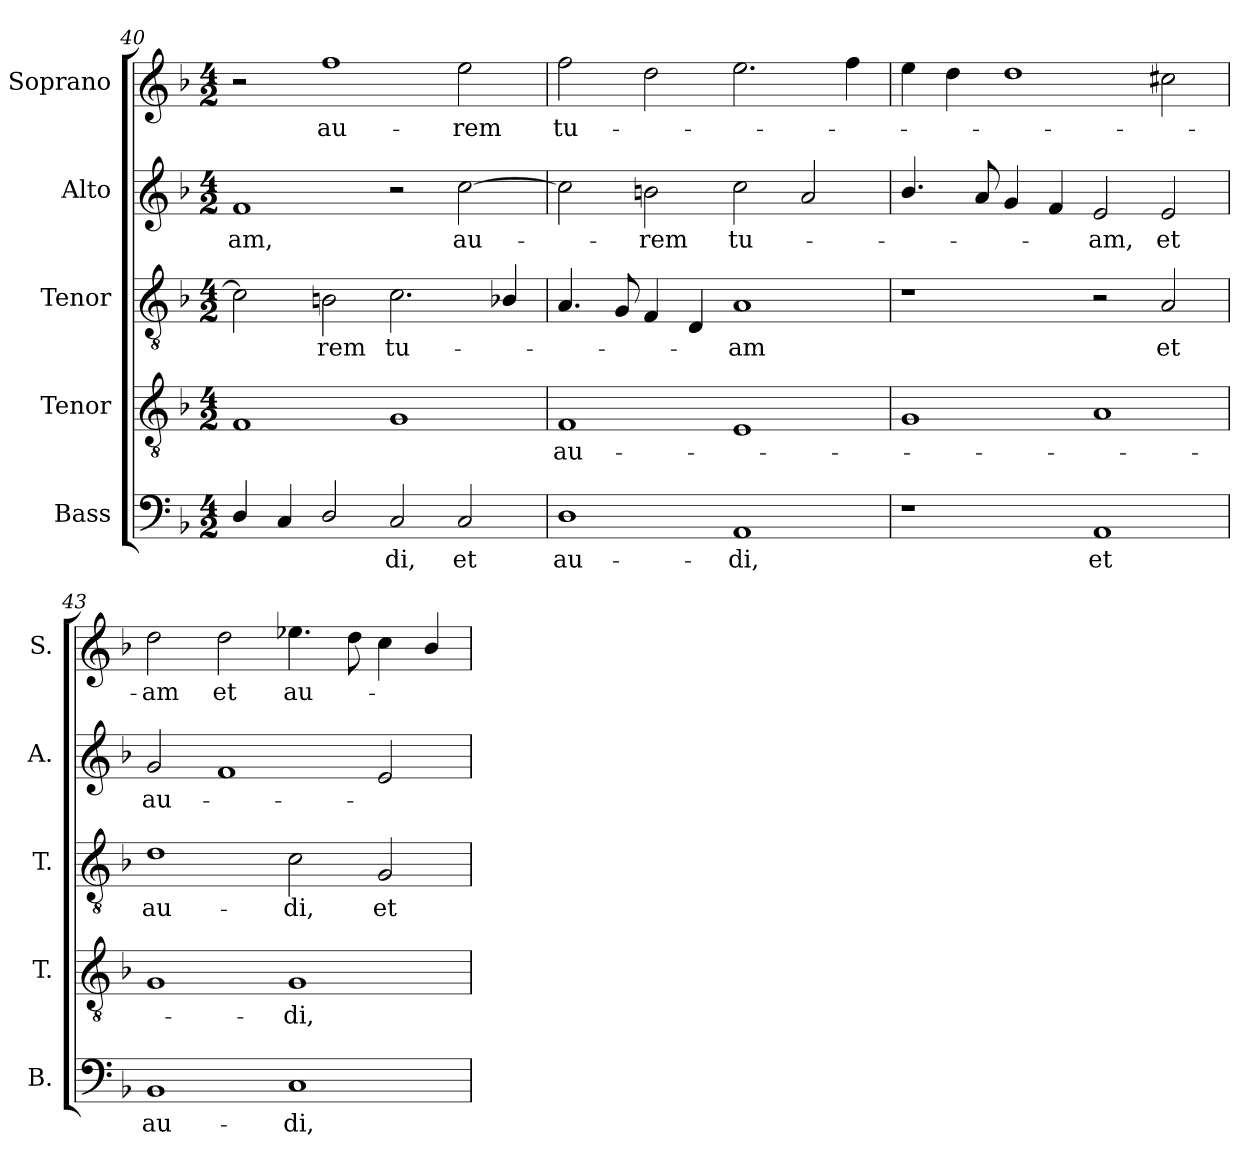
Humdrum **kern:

**kern	**text	**kern	**text	**kern	**text	**kern	**text	**kern	**text
*part5	*part5	*part4	*part4	*part3	*part3	*part2	*part2	*part1	*part1
*staff5	*staff5	*staff4	*staff4	*staff3	*staff3	*staff2	*staff2	*staff1	*staff1
*I"Bass	*	*I"Tenor	*	*I"Tenor	*	*I"Alto	*	*I"Soprano	*
*I'B.	*	*I'T.	*	*I'T.	*	*I'A.	*	*I'S.	*
!!LO:LB:g=z
*clefF4	*	*clefGv2	*	*clefGv2	*	*clefG2	*	*clefG2	*
*	*	*ITrd7c12	*	*ITrd7c12	*	*	*	*	*
*k[b-]	*	*k[b-]	*	*k[b-]	*	*k[b-]	*	*k[b-]	*
*F:	*	*F:	*	*F:	*	*F:	*	*F:	*
*M4/2	*	*M4/2	*	*M4/2	*	*M4/2	*	*M4/2	*
=40	=40	=40	=40	=40	=40	=40	=40	=40	=40
!	!	!	!	!	!	!	!LO:LY:b:color=#000000	!	!
4Di/	.	1FFi	.	2Ci\]	.	1fi	-am,	2r	.
4Ci/	.	.	.	.	.	.	.	.	.
!	!	!	!	!	!LO:LY:b:color=#000000	!	!	!	!
!	!	!	!	!	!	!	!	!	!LO:LY:b:color=#000000
2Di/	.	.	.	2BBni\	-rem	.	.	1ffi	au-
!	!LO:LY:b:color=#000000	!	!	!	!	!	!	!	!
!	!	!	!	!	!LO:LY:b:color=#000000	!	!	!	!
2Ci/	-di,	1GGi	.	2.Ci\	tu-	2r	.	.	.
!	!LO:LY:b:color=#000000	!	!	!	!	!	!	!	!
!	!	!	!	!	!	!	!LO:LY:b:color=#000000	!	!
!	!	!	!	!	!	!	!	!	!LO:LY:b:color=#000000
2Ci/	et	.	.	.	.	[2cci\	au-	2eei\	-rem
.	.	.	.	4BB-Xi/	.	.	.	.	.
=41	=41	=41	=41	=41	=41	=41	=41	=41	=41
!	!LO:LY:b:color=#000000	!	!	!	!	!	!	!	!
!	!	!	!LO:LY:b:color=#000000	!	!	!	!	!	!
!	!	!	!	!	!	!	!	!	!LO:LY:b:color=#000000
1Di	au-	1FFi	au-	4.AAi/	.	2cci\]	.	2ffi\	tu-
.	.	.	.	8GGi/	.	.	.	.	.
!	!	!	!	!	!	!	!LO:LY:b:color=#000000	!	!
.	.	.	.	4FFi/	.	2bni\	-rem	2ddi\	.
.	.	.	.	4DDi/	.	.	.	.	.
!	!LO:LY:b:color=#000000	!	!	!	!	!	!	!	!
!	!	!	!	!	!LO:LY:b:color=#000000	!	!	!	!
!	!	!	!	!	!	!	!LO:LY:b:color=#000000	!	!
1AAi	-di,	1EEi	.	1AAi	-am	2cci\	tu-	2.eei\	.
.	.	.	.	.	.	2ai/	.	.	.
.	.	.	.	.	.	.	.	4ffi\	.
=42	=42	=42	=42	=42	=42	=42	=42	=42	=42
1r	.	1GGi	.	1r	.	4.b-i/	.	4eei\	.
.	.	.	.	.	.	.	.	4ddi\	.
.	.	.	.	.	.	8ai/	.	.	.
.	.	.	.	.	.	4gi/	.	1ddi	.
.	.	.	.	.	.	4fi/	.	.	.
!	!LO:LY:b:color=#000000	!	!	!	!	!	!	!	!
!	!	!	!	!	!	!	!LO:LY:b:color=#000000	!	!
1AAi	et	1AAi	.	2r	.	2ei/	-am,	.	.
!	!	!	!	!	!LO:LY:b:color=#000000	!	!	!	!
!	!	!	!	!	!	!	!LO:LY:b:color=#000000	!	!
.	.	.	.	2AAi/	et	2ei/	et	2cc#Xi\	.
=43	=43	=43	=43	=43	=43	=43	=43	=43	=43
!	!LO:LY:b:color=#000000	!	!	!	!	!	!	!	!
!	!	!	!	!	!LO:LY:b:color=#000000	!	!	!	!
!	!	!	!	!	!	!	!LO:LY:b:color=#000000	!	!
!	!	!	!	!	!	!	!	!	!LO:LY:b:color=#000000
1BB-i	au-	1GGi	.	1Di	au-	2gi/	au-	2ddi\	-am
!	!	!	!	!	!	!	!	!	!LO:LY:b:color=#000000
.	.	.	.	.	.	1fi	.	2ddi\	et
!	!LO:LY:b:color=#000000	!	!	!	!	!	!	!	!
!	!	!	!LO:LY:b:color=#000000	!	!	!	!	!	!
!	!	!	!	!	!LO:LY:b:color=#000000	!	!	!	!
!	!	!	!	!	!	!	!	!	!LO:LY:b:color=#000000
1Ci	-di,	1GGi	-di,	2Ci\	-di,	.	.	4.ee-Xi\	au-
.	.	.	.	.	.	.	.	8ddi\	.
!	!	!	!	!	!LO:LY:b:color=#000000	!	!	!	!
.	.	.	.	2GGi/	et	2ei/	.	4cci\	.
.	.	.	.	.	.	.	.	4b-i/	.
=	=	=	=	=	=	=	=	=	=
*-	*-	*-	*-	*-	*-	*-	*-	*-	*-
